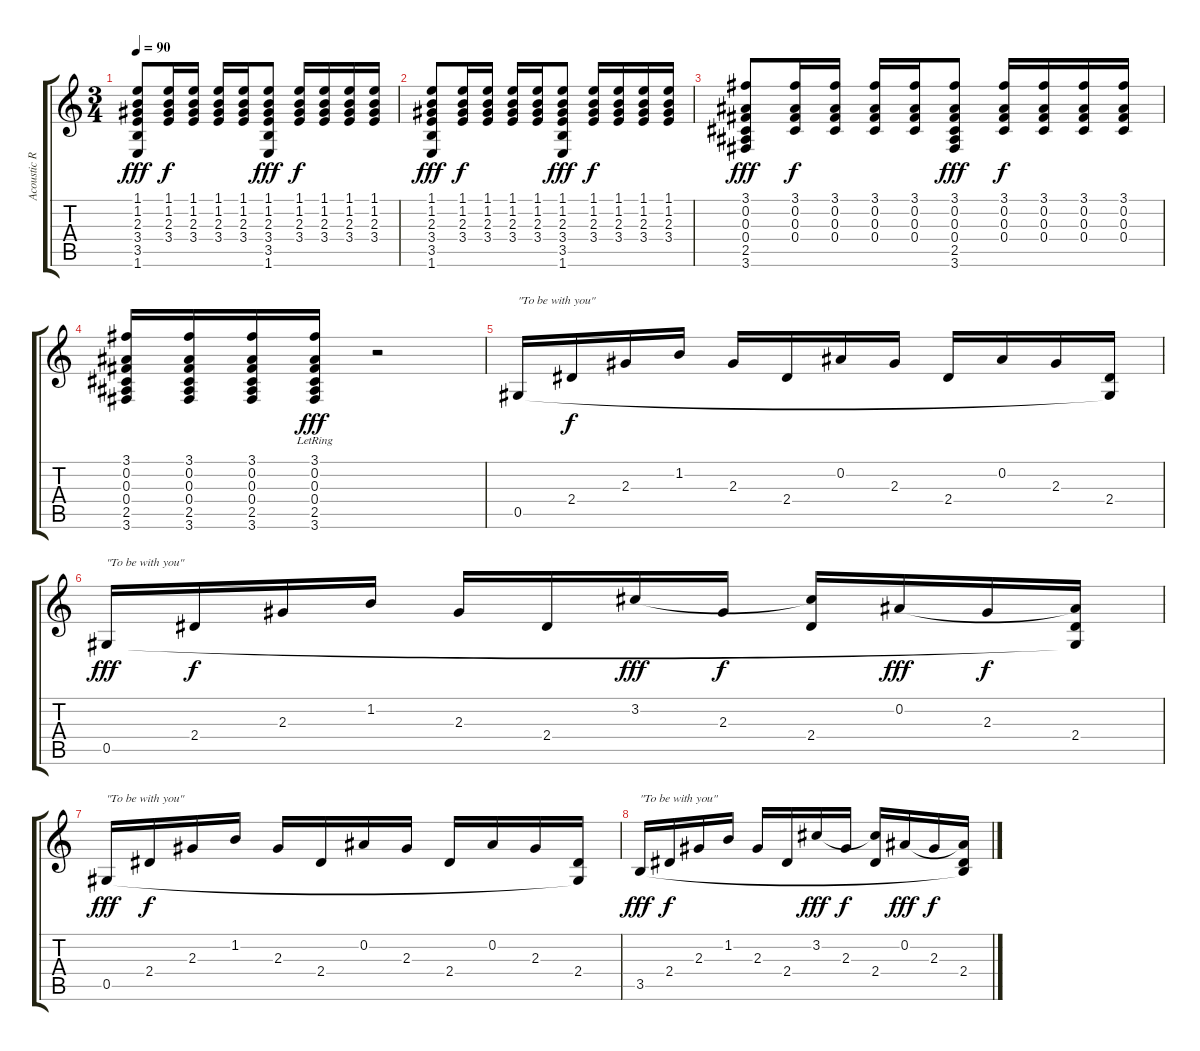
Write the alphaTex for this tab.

\track ("Acoustic Rythmic Guitar" "Acoustic R") {instrument acousticguitarnylon}
\staff {score tabs}
\tuning (Eb4 Bb3 Gb3 Db3 Ab2 Eb2) {hide}
\ts (3 4)
\tempo 90
\clef g2
\ks c
(1.1 1.2 2.3 3.4 3.5 1.6).8{dy fff} (1.1 1.2 2.3 3.4).16{dy f} (1.1 1.2 2.3 3.4).16 (1.1 1.2 2.3 3.4).16 (1.1 1.2 2.3 3.4).16 (1.1 1.2 2.3 3.4 3.5 1.6).8{dy fff} (1.1 1.2 2.3 3.4).16{dy f} (1.1 1.2 2.3 3.4).16 (1.1 1.2 2.3 3.4).16 (1.1 1.2 2.3 3.4).16 |
(1.1 1.2 2.3 3.4 3.5 1.6).8{dy fff} (1.1 1.2 2.3 3.4).16{dy f} (1.1 1.2 2.3 3.4).16 (1.1 1.2 2.3 3.4).16 (1.1 1.2 2.3 3.4).16 (1.1 1.2 2.3 3.4 3.5 1.6).8{dy fff} (1.1 1.2 2.3 3.4).16{dy f} (1.1 1.2 2.3 3.4).16 (1.1 1.2 2.3 3.4).16 (1.1 1.2 2.3 3.4).16 |
(3.1 0.2 0.3 0.4 2.5 3.6).8{dy fff} (3.1 0.2 0.3 0.4).16{dy f} (3.1 0.2 0.3 0.4).16 (3.1 0.2 0.3 0.4).16 (3.1 0.2 0.3 0.4).16 (3.1 0.2 0.3 0.4 2.5 3.6).8{dy fff} (3.1 0.2 0.3 0.4).16{dy f} (3.1 0.2 0.3 0.4).16 (3.1 0.2 0.3 0.4).16 (3.1 0.2 0.3 0.4).16 |
(3.1 0.2 0.3 0.4 2.5 3.6).16 (3.1 0.2 0.3 0.4 2.5 3.6).16 (3.1 0.2 0.3 0.4 2.5 3.6).16 (3.1{lr} 0.2 0.3 0.4 2.5 3.6).16{dy fff} r.2 |
0.5.16{txt "\"To be with you\""} 2.4.16{dy f} 2.3.16 1.2.16 2.3.16 2.4.16 0.2.16 2.3.16 2.4.16 0.2.16 2.3.16 (2.4 0.5{t}).16 |
0.5.16{txt "\"To be with you\"" dy fff} 2.4.16{dy f} 2.3.16 1.2.16 2.3.16 2.4.16 3.2.16{dy fff} 2.3.16{dy f} (3.2{t} 2.4).16 0.2.16{dy fff} 2.3.16{dy f} (0.2{t} 2.4 0.5{t}).16 |
0.5.16{txt "\"To be with you\"" dy fff} 2.4.16{dy f} 2.3.16 1.2.16 2.3.16 2.4.16 0.2.16 2.3.16 2.4.16 0.2.16 2.3.16 (2.4 0.5{t}).16 |
3.5.16{txt "\"To be with you\"" dy fff} 2.4.16{dy f} 2.3.16 1.2.16 2.3.16 2.4.16 3.2.16{dy fff} 2.3.16{dy f} (3.2{t} 2.4).16 0.2.16{dy fff} 2.3.16{dy f} (0.2{t} 2.4 3.5{t}).16
